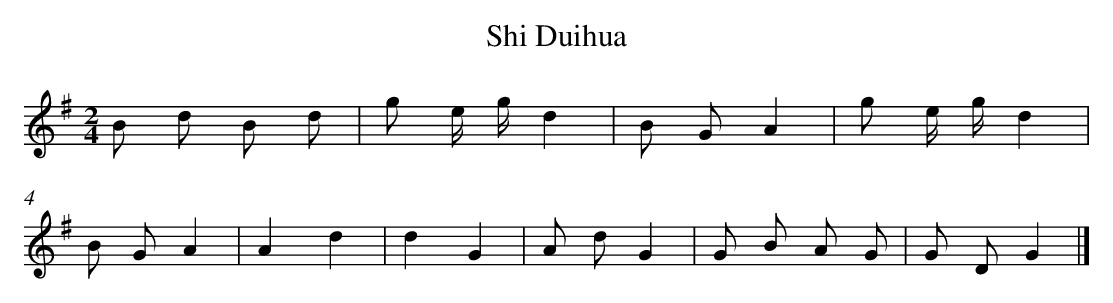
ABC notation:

X:1
T: Shi Duihua
L: 1/8
M: 2/4
K: G
B d B d [I:setbarnb 1]|
g e/ g/d2 |
B GA2 |
g e/ g/d2 |
B GA2 |
A2d2 |
d2G2 |
A dG2 |
G B A G |
G DG2 |]
